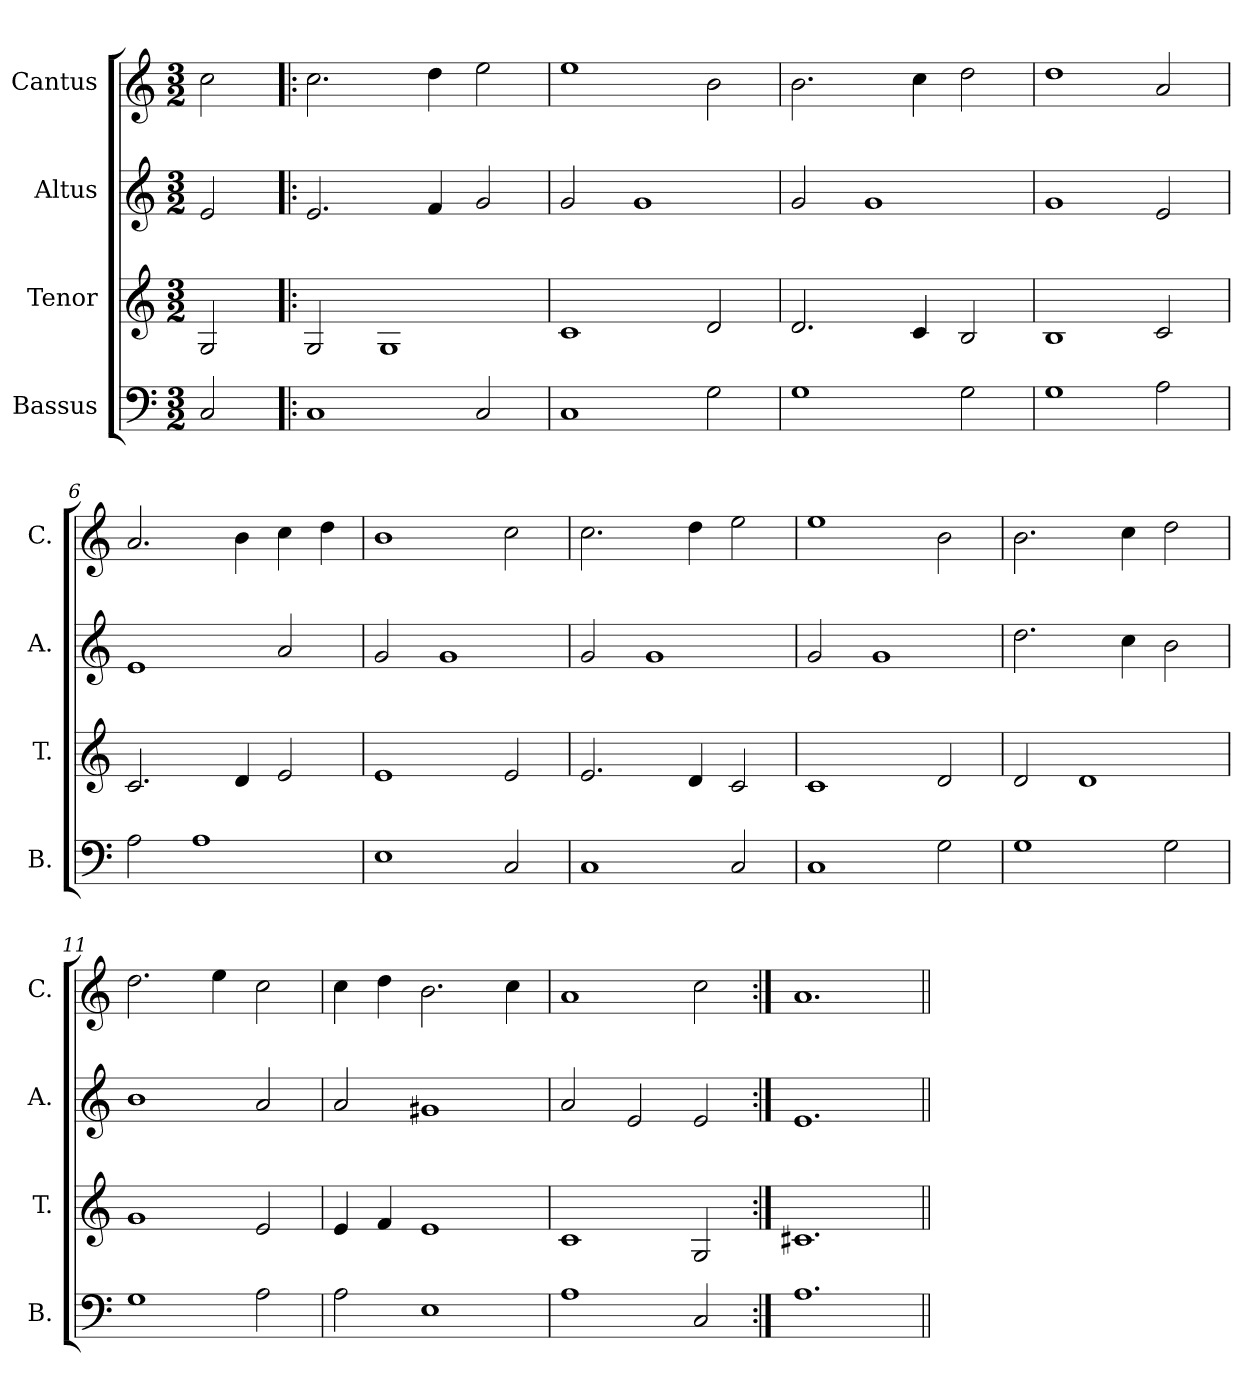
**kern	**kern	**kern	**kern
*part4	*part3	*part2	*part1
*staff4	*staff3	*staff2	*staff1
*I"Bassus	*I"Tenor	*I"Altus	*I"Cantus
*I'B.	*I'T.	*I'A.	*I'C.
*clefF4	*clefG2	*clefG2	*clefG2
*k[]	*k[]	*k[]	*k[]
*M3/2	*M3/2	*M3/2	*M3/2
=1	=1	=1	=1
2C/	2G/	2e/	2cc\
=2!|:	=2!|:	=2!|:	=2!|:
1C	2G/	2.e/	2.cc\
.	1G	.	.
.	.	4f/	4dd\
2C/	.	2g/	2ee\
=3	=3	=3	=3
1C	1c	2g/	1ee
.	.	1g	.
2G\	2d/	.	2b\
=4	=4	=4	=4
1G	2.d/	2g/	2.b\
.	.	1g	.
.	4c/	.	4cc\
2G\	2B/	.	2dd\
=5	=5	=5	=5
1G	1B	1g	1dd
2A\	2c/	2e/	2a/
=6	=6	=6	=6
2A\	2.c/	1e	2.a/
1A	.	.	.
.	4d/	.	4b\
.	2e/	2a/	4cc\
.	.	.	4dd\
=7	=7	=7	=7
1E	1e	2g/	1b
.	.	1g	.
2C/	2e/	.	2cc\
=8	=8	=8	=8
1C	2.e/	2g/	2.cc\
.	.	1g	.
.	4d/	.	4dd\
2C/	2c/	.	2ee\
=9	=9	=9	=9
1C	1c	2g/	1ee
.	.	1g	.
2G\	2d/	.	2b\
=10	=10	=10	=10
1G	2d/	2.dd\	2.b\
.	1d	.	.
.	.	4cc\	4cc\
2G\	.	2b\	2dd\
=11	=11	=11	=11
1G	1g	1b	2.dd\
.	.	.	4ee\
2A\	2e/	2a/	2cc\
=12	=12	=12	=12
2A\	4e/	2a/	4cc\
.	4f/	.	4dd\
1E	1e	1g#X	2.b\
.	.	.	4cc\
=13	=13	=13	=13
1A	1c	2a/	1a
.	.	2e/	.
2C/	2G/	2e/	2cc\
=14:|!	=14:|!	=14:|!	=14:|!
1.A	1.c#X	1.e	1.a
=||	=||	=||	=||
*-	*-	*-	*-
